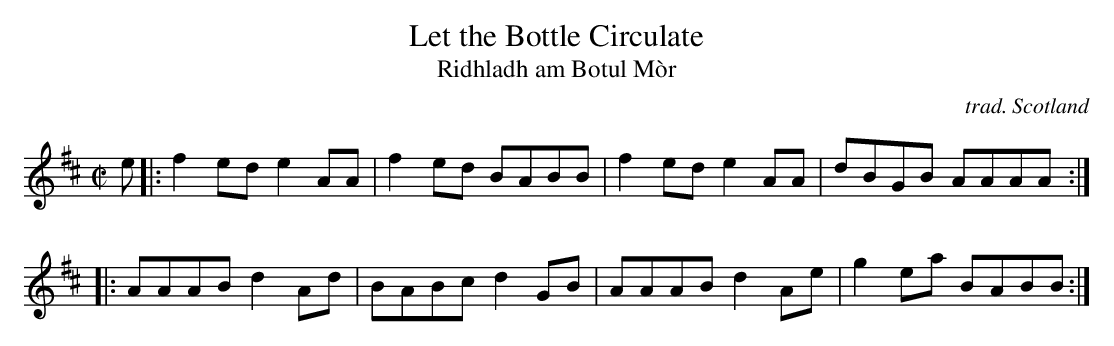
X:1
T: Let the Bottle Circulate
T: Ridhladh am Botul M\`or
C: trad. Scotland
M: C|
L: 1/8
K: Amix
e \
|: f2ed e2AA | f2ed BABB | f2ed e2AA | dBGB AAAA :|
|: AAAB d2Ad | BABc d2GB | AAAB d2Ae | g2ea BABB :|
